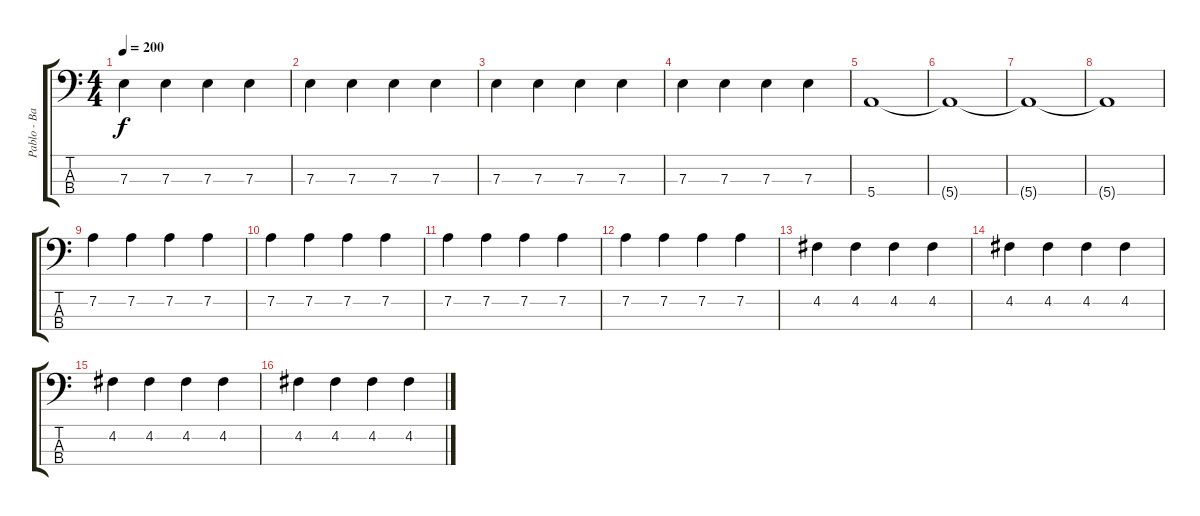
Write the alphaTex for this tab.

\track ("Pablo - Bajo" "Pablo - Ba") {instrument electricbasspick}
\staff {score tabs}
\tuning (G2 D2 A1 E1) {hide}
\ts (4 4)
\tempo 200
\clef f4
\ks c
7.3.4{dy f} 7.3.4 7.3.4 7.3.4 |
7.3.4 7.3.4 7.3.4 7.3.4 |
7.3.4 7.3.4 7.3.4 7.3.4 |
7.3.4 7.3.4 7.3.4 7.3.4 |
5.4.1 |
5.4{t}.1 |
5.4{t}.1 |
5.4{t}.1 |
7.2.4 7.2.4 7.2.4 7.2.4 |
7.2.4 7.2.4 7.2.4 7.2.4 |
7.2.4 7.2.4 7.2.4 7.2.4 |
7.2.4 7.2.4 7.2.4 7.2.4 |
4.2.4 4.2.4 4.2.4 4.2.4 |
4.2.4 4.2.4 4.2.4 4.2.4 |
4.2.4 4.2.4 4.2.4 4.2.4 |
4.2.4 4.2.4 4.2.4 4.2.4
